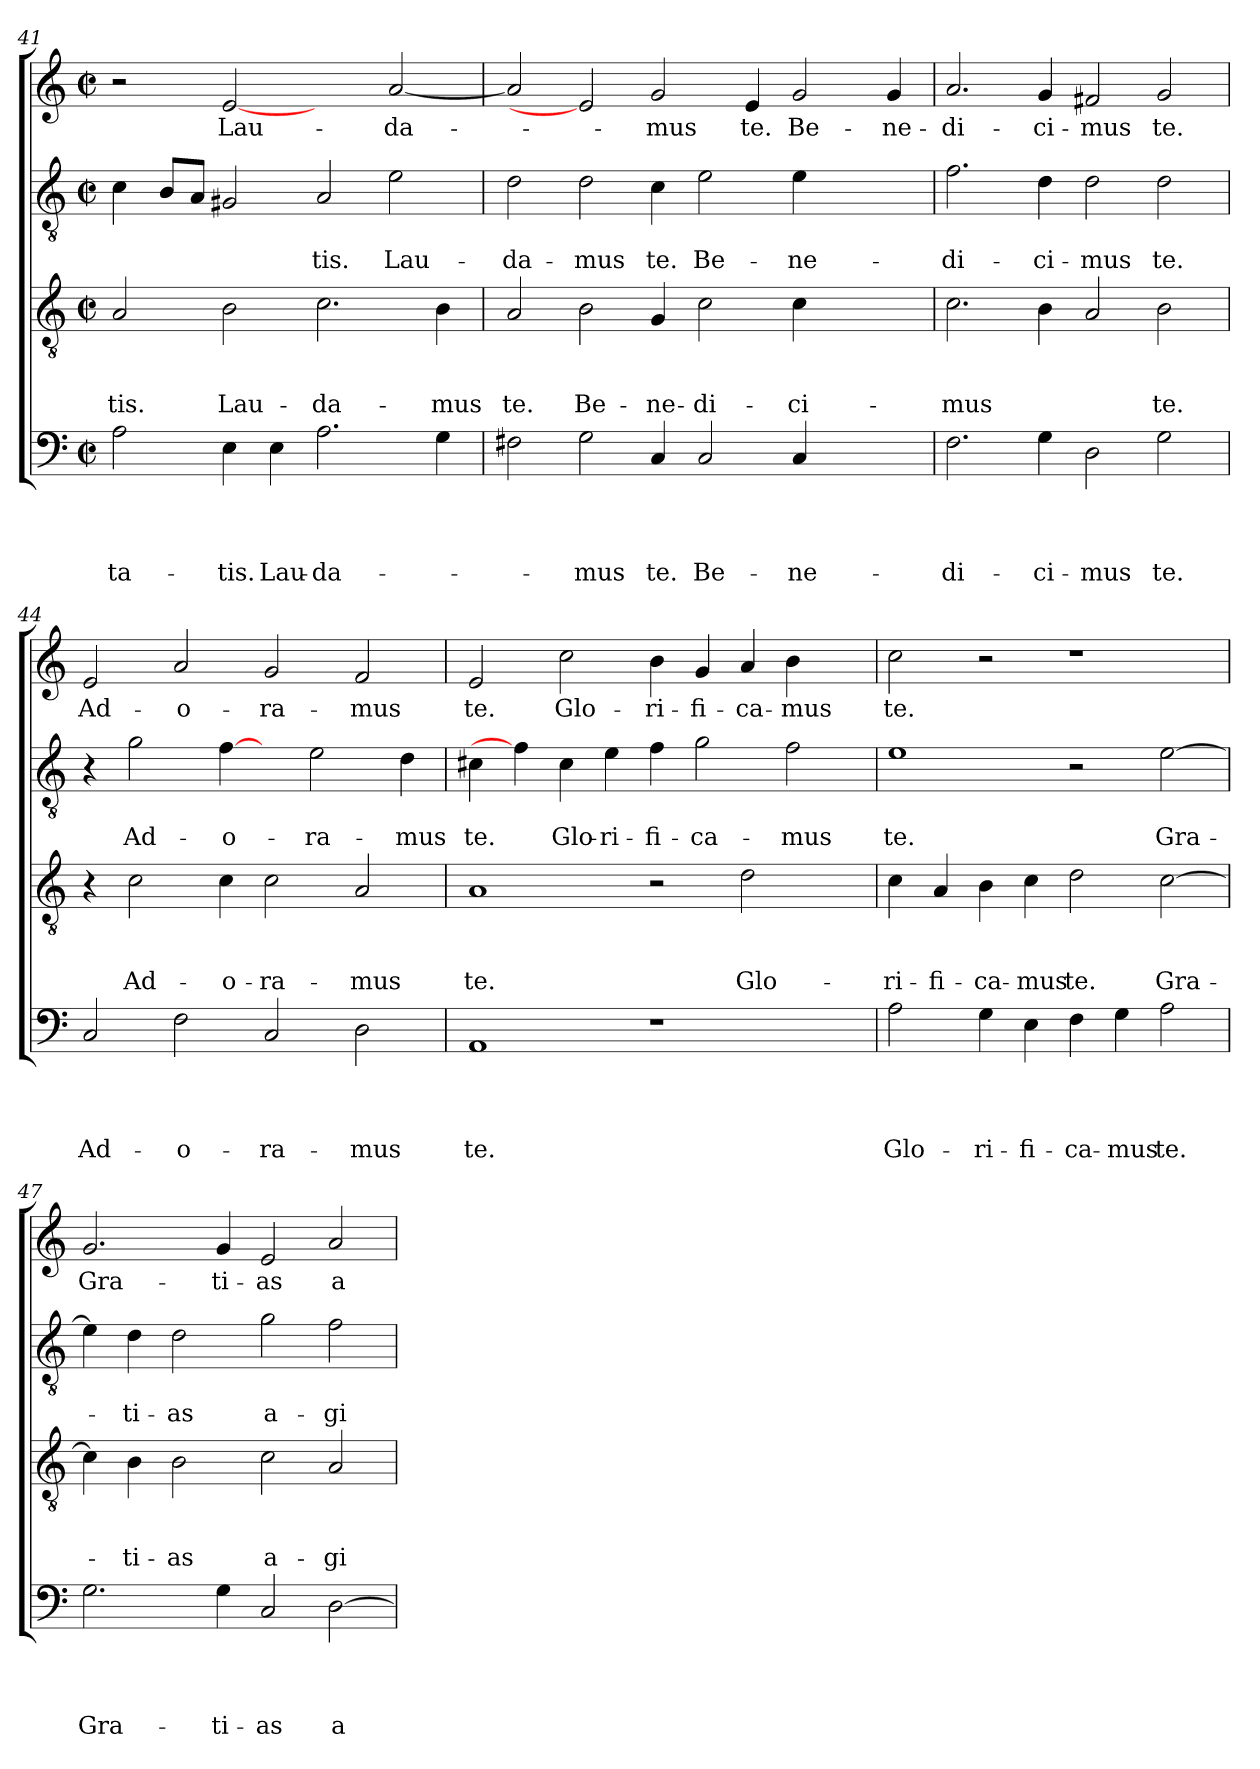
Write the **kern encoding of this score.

**kern	**text	**text	**text	**text	**kern	**text	**text	**text	**kern	**text	**text	**kern	**text
*part4	*part4	*part4	*part4	*part4	*part3	*part3	*part3	*part3	*part2	*part2	*part2	*part1	*part1
*staff4	*staff4	*staff4	*staff4	*staff4	*staff3	*staff3	*staff3	*staff3	*staff2	*staff2	*staff2	*staff1	*staff1
!!LO:LB:g=z
*clefF4	*	*	*	*	*clefGv2	*	*	*	*clefGv2	*	*	*clefG2	*
*k[]	*	*	*	*	*k[]	*	*	*	*k[]	*	*	*k[]	*
*C:	*	*	*	*	*C:	*	*	*	*C:	*	*	*C:	*
*M2/2	*	*	*	*	*M2/2	*	*	*	*M2/2	*	*	*M2/2	*
*met(c|)	*	*	*	*	*met(c|)	*	*	*	*met(c|)	*	*	*met(c|)	*
=41	=41	=41	=41	=41	=41	=41	=41	=41	=41	=41	=41	=41	=41
2A\	.	.	.	-ta-	2A/	.	.	-tis.	4c\	.	.	2r	.
.	.	.	.	.	.	.	.	.	8B/L	.	.	.	.
.	.	.	.	.	.	.	.	.	8A/J	.	.	.	.
4E\	.	.	.	-tis.	2B\	.	.	Lau-	2G#X/	.	.	[2e	Lau-
4E\	.	.	.	Lau-	.	.	.	.	.	.	.	.	.
2.A\	.	.	.	-da-	2.c\	.	.	-da-	2A/	.	-tis.	2ryy	.
.	.	.	.	.	.	.	.	.	2e\	.	Lau-	[2a/	-da-
4G\	.	.	.	.	4B\	.	.	-mus	.	.	.	.	.
=42	=42	=42	=42	=42	=42	=42	=42	=42	=42	=42	=42	=42	=42
2F#X\	.	.	.	.	2A/	.	.	te.	2d\	.	-da-	2a/]	.
2G\	.	.	.	-mus	2B\	.	.	Be-	2d\	.	-mus	2e]	.
4C/	.	.	.	te.	4G/	.	.	-ne-	4c\	.	te.	2g/	-mus
2C/	.	.	.	Be-	2c\	.	.	-di-	2e\	.	Be-	.	.
.	.	.	.	.	.	.	.	.	.	.	.	4e/	te.
4C/	.	.	.	-ne-	4c\	.	.	-ci-	4e\	.	-ne-	2g/	Be-
2ryy	.	.	.	.	2ryy	.	.	.	2ryy	.	.	.	.
.	.	.	.	.	.	.	.	.	.	.	.	4g/	-ne-
=43	=43	=43	=43	=43	=43	=43	=43	=43	=43	=43	=43	=43	=43
2.F\	.	.	.	-di-	2.c\	.	.	-mus	2.f\	.	-di-	2.a/	-di-
4G\	.	.	.	-ci-	4B\	.	.	.	4d\	.	-ci-	4g/	-ci-
2D\	.	.	.	-mus	2A/	.	.	.	2d\	.	-mus	2f#X/	-mus
2G\	.	.	.	te.	2B\	.	.	te.	2d\	.	te.	2g/	te.
=44	=44	=44	=44	=44	=44	=44	=44	=44	=44	=44	=44	=44	=44
2C/	.	.	.	Ad-	4r	.	.	.	4r	.	.	2e/	Ad-
.	.	.	.	.	2c\	.	.	Ad-	2g\	.	Ad-	.	.
2F\	.	.	.	-o-	.	.	.	.	.	.	.	2a/	-o-
.	.	.	.	.	4c\	.	.	-o-	[4f\	.	-o-	.	.
2C/	.	.	.	-ra-	2c\	.	.	-ra-	4ryy	.	.	2g/	-ra-
.	.	.	.	.	.	.	.	.	2e\	.	-ra-	.	.
2D\	.	.	.	-mus	2A/	.	.	-mus	.	.	.	2f/	-mus
.	.	.	.	.	.	.	.	.	4d\	.	-mus	.	.
=45	=45	=45	=45	=45	=45	=45	=45	=45	=45	=45	=45	=45	=45
1AA	.	.	.	te.	1A	.	.	te.	4c#X\	.	te.	2e/	te.
.	.	.	.	.	.	.	.	.	4f\]	.	.	.	.
.	.	.	.	.	.	.	.	.	4c#\	.	Glo-	2cc\	Glo-
.	.	.	.	.	.	.	.	.	4e\	.	-ri-	.	.
1r	.	.	.	.	2r	.	.	.	4f\	.	-fi-	4b\	-ri-
.	.	.	.	.	.	.	.	.	2g\	.	-ca-	4g/	-fi-
.	.	.	.	.	2d\	.	.	Glo-	.	.	.	4a/	-ca-
.	.	.	.	.	.	.	.	.	2f\	.	-mus	4b\	-mus
4ryy	.	.	.	.	4ryy	.	.	.	.	.	.	4ryy	.
!!LO:LB:g=z
=46	=46	=46	=46	=46	=46	=46	=46	=46	=46	=46	=46	=46	=46
2A\	.	.	.	Glo-	4c\	.	.	-ri-	1e	.	te.	2cc\	te.
.	.	.	.	.	4A/	.	.	-fi-	.	.	.	.	.
4G\	.	.	.	-ri-	4B\	.	.	-ca-	.	.	.	2r	.
4E\	.	.	.	-fi-	4c\	.	.	-mus	.	.	.	.	.
4F\	.	.	.	-ca-	2d\	.	.	te.	2r	.	.	1r	.
4G\	.	.	.	-mus	.	.	.	.	.	.	.	.	.
2A\	.	.	.	te.	[2c\	.	.	Gra-	[2e\	.	Gra-	.	.
=47	=47	=47	=47	=47	=47	=47	=47	=47	=47	=47	=47	=47	=47
2.G\	.	.	.	Gra-	4c\]	.	.	.	4e\]	.	.	2.g/	Gra-
.	.	.	.	.	4B\	.	.	-ti-	4d\	.	-ti-	.	.
.	.	.	.	.	2B\	.	.	-as	2d\	.	-as	.	.
4G\	.	.	.	-ti-	.	.	.	.	.	.	.	4g/	-ti-
2C/	.	.	.	-as	2c\	.	.	a-	2g\	.	a-	2e/	-as
[2D\	.	.	.	a-	2A/	.	.	-gi-	2f\	.	-gi-	2a/	a-
=	=	=	=	=	=	=	=	=	=	=	=	=	=
*-	*-	*-	*-	*-	*-	*-	*-	*-	*-	*-	*-	*-	*-
